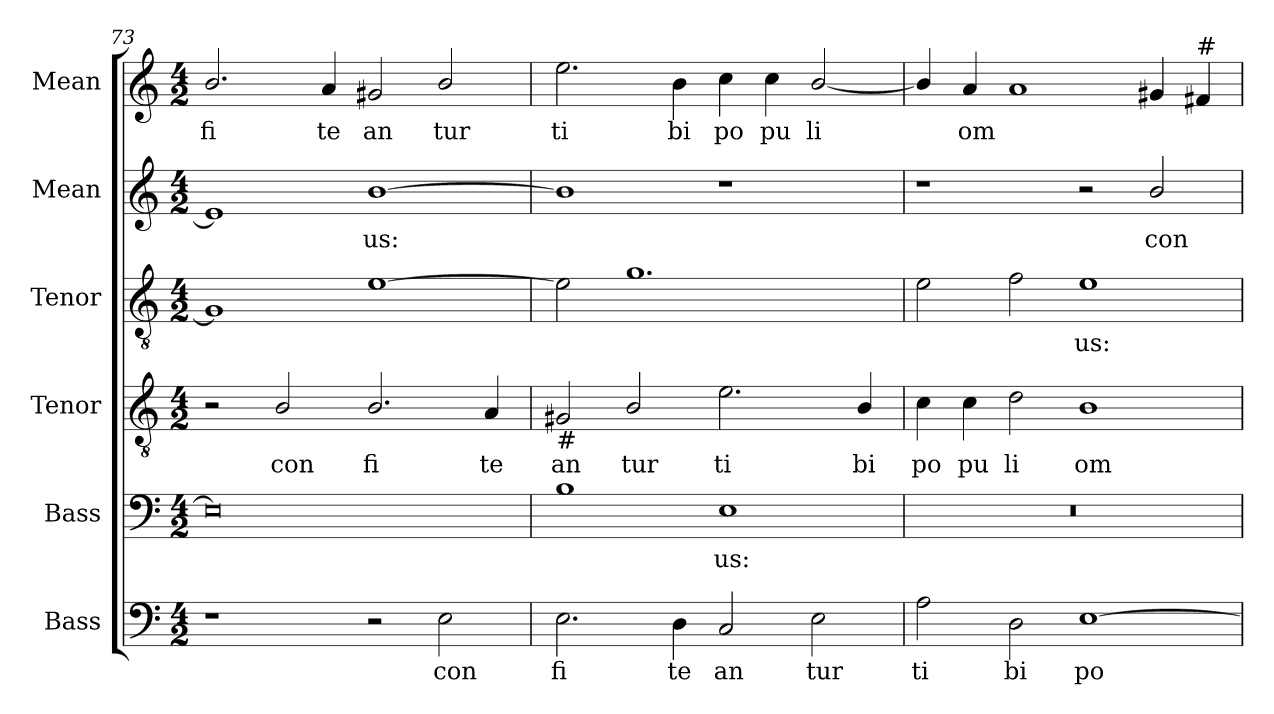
**kern	**text	**kern	**text	**kern	**text	**kern	**text	**kern	**text	**kern	**text
*part6	*part6	*part5	*part5	*part4	*part4	*part3	*part3	*part2	*part2	*part1	*part1
*staff6	*staff6	*staff5	*staff5	*staff4	*staff4	*staff3	*staff3	*staff2	*staff2	*staff1	*staff1
*I"Bass	*	*I"Bass	*	*I"Tenor	*	*I"Tenor	*	*I"Mean	*	*I"Mean	*
*I'B.	*	*I'B.	*	*I'T.	*	*I'T.	*	*I'M.	*	*I'M.	*
*clefF4	*	*clefF4	*	*clefGv2	*	*clefGv2	*	*clefG2	*	*clefG2	*
*	*	*	*	*ITrd7c12	*	*ITrd7c12	*	*	*	*	*
*k[]	*	*k[]	*	*k[]	*	*k[]	*	*k[]	*	*k[]	*
*a:	*	*a:	*	*a:	*	*a:	*	*a:	*	*a:	*
*M4/2	*	*M4/2	*	*M4/2	*	*M4/2	*	*M4/2	*	*M4/2	*
=73	=73	=73	=73	=73	=73	=73	=73	=73	=73	=73	=73
!	!	!	!	!	!	!	!	!	!	!	!LO:LY:b:color=#000000
1r	.	0Ei]	.	2r	.	1GG#i]	.	1ei]	.	2.bi/	fi
!	!	!	!	!	!LO:LY:b:color=#000000	!	!	!	!	!	!
.	.	.	.	2BBi/	con	.	.	.	.	.	.
!	!	!	!	!	!	!	!	!	!	!	!LO:LY:b:color=#000000
.	.	.	.	.	.	.	.	.	.	4ai/	te
!	!	!	!	!	!LO:LY:b:color=#000000	!	!	!	!	!	!
!	!	!	!	!	!	!	!	!	!LO:LY:b:color=#000000	!	!
!	!	!	!	!	!	!	!	!	!	!	!LO:LY:b:color=#000000
2r	.	.	.	2.BBi/	fi	[>1Ei	.	[>1bi	us:	2g#Xi/	an
!	!LO:LY:b:color=#000000	!	!	!	!	!	!	!	!	!	!
!	!	!	!	!	!	!	!	!	!	!	!LO:LY:b:color=#000000
2Ei\	con	.	.	.	.	.	.	.	.	2bi/	tur
!	!	!	!	!	!LO:LY:b:color=#000000	!	!	!	!	!	!
.	.	.	.	4AAi/	te	.	.	.	.	.	.
=74	=74	=74	=74	=74	=74	=74	=74	=74	=74	=74	=74
!	!LO:LY:b:color=#000000	!	!	!	!	!	!	!	!	!	!
!	!	!	!	!	!LO:LY:b:color=#000000	!	!	!	!	!	!
!	!	!	!	!LO:TX:b:t=#	!	!	!	!	!	!	!
!	!	!	!	!	!	!	!	!	!	!	!LO:LY:b:color=#000000
2.Ei\	fi	1Bi	.	2GG#i/	an	2Ei\]	.	1bi]	.	2.eei\	ti
!	!	!	!	!	!LO:LY:b:color=#000000	!	!	!	!	!	!
.	.	.	.	2BBi/	tur	1.Gi	.	.	.	.	.
!	!LO:LY:b:color=#000000	!	!	!	!	!	!	!	!	!	!
!	!	!	!	!	!	!	!	!	!	!	!LO:LY:b:color=#000000
4Di\	te	.	.	.	.	.	.	.	.	4bi\	bi
!	!LO:LY:b:color=#000000	!	!	!	!	!	!	!	!	!	!
!	!	!	!LO:LY:b:color=#000000	!	!	!	!	!	!	!	!
!	!	!	!	!	!LO:LY:b:color=#000000	!	!	!	!	!	!
!	!	!	!	!	!	!	!	!	!	!	!LO:LY:b:color=#000000
2Ci/	an	1Ei	us:	2.Ei\	ti	.	.	1r	.	4cci\	po
!	!	!	!	!	!	!	!	!	!	!	!LO:LY:b:color=#000000
.	.	.	.	.	.	.	.	.	.	4cci\	pu
!	!LO:LY:b:color=#000000	!	!	!	!	!	!	!	!	!	!
!	!	!	!	!	!	!	!	!	!	!	!LO:LY:b:color=#000000
2Ei\	tur	.	.	.	.	.	.	.	.	[<2bi/	li
!	!	!	!	!	!LO:LY:b:color=#000000	!	!	!	!	!	!
.	.	.	.	4BBi/	bi	.	.	.	.	.	.
=75	=75	=75	=75	=75	=75	=75	=75	=75	=75	=75	=75
!	!LO:LY:b:color=#000000	!LO:N:vis=1	!	!	!	!	!	!	!	!	!
!	!	!	!	!	!LO:LY:b:color=#000000	!	!	!	!	!	!
2Ai\	ti	0r	.	4Ci\	po	2Ei\	.	1r	.	4bi/]	.
!	!	!	!	!	!LO:LY:b:color=#000000	!	!	!	!	!	!
!	!	!	!	!	!	!	!	!	!	!	!LO:LY:b:color=#000000
.	.	.	.	4Ci\	pu	.	.	.	.	4ai/	om
!	!LO:LY:b:color=#000000	!	!	!	!	!	!	!	!	!	!
!	!	!	!	!	!LO:LY:b:color=#000000	!	!	!	!	!	!
2Di\	bi	.	.	2Di\	li	2Fi\	.	.	.	1ai	.
!	!LO:LY:b:color=#000000	!	!	!	!	!	!	!	!	!	!
!	!	!	!	!	!LO:LY:b:color=#000000	!	!	!	!	!	!
!	!	!	!	!	!	!	!LO:LY:b:color=#000000	!	!	!	!
[>1Ei	po	.	.	1BBi	om	1Ei	us:	2r	.	.	.
!	!	!	!	!	!	!	!	!	!LO:LY:b:color=#000000	!	!
.	.	.	.	.	.	.	.	2bi/	con	4g#Xi/	.
!	!	!	!	!	!	!	!	!	!	!LO:TX:t=#	!
.	.	.	.	.	.	.	.	.	.	4f#i/	.
=	=	=	=	=	=	=	=	=	=	=	=
*-	*-	*-	*-	*-	*-	*-	*-	*-	*-	*-	*-
